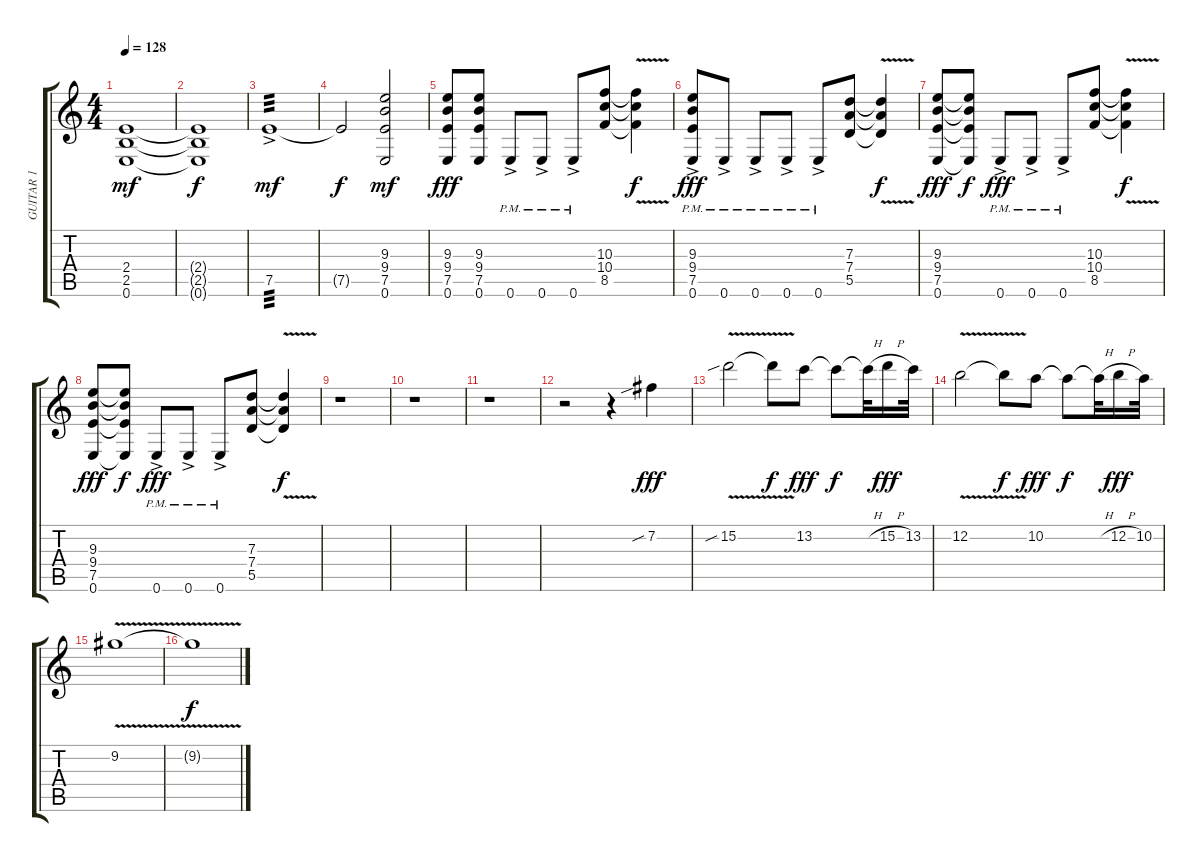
\track ("GUITAR 1" "GUITAR 1") {instrument overdrivenguitar}
\staff {score tabs}
\tuning (E4 B3 G3 D3 A2 E2) {hide}
\ts (4 4)
\tempo 128
\clef g2
\ks aminor
(2.4 2.5 0.6).1{dy mf} |
(2.4{t} 2.5{t} 0.6{t}).1{dy f} |
7.5{ac}.1{tp 3 dy mf} |
7.5{t}.2{dy f} (9.3 9.4 7.5 0.6).2{dy mf} |
(9.3 9.4 7.5 0.6).8{dy fff} (9.3 9.4 7.5 0.6).8 0.6{ac pm}.8 0.6{ac pm}.8 0.6{ac pm}.8 (10.3 10.4 8.5).8 (10.3{v t} 10.4{v t} 8.5{v t}).4{dy f} |
(9.3{ac pm} 9.4{ac pm} 7.5{ac pm} 0.6{ac pm}).8{dy fff} 0.6{ac pm}.8 0.6{ac pm}.8 0.6{ac pm}.8 0.6{ac pm}.8 (7.3 7.4 5.5).8 (7.3{v t} 7.4{v t} 5.5{v t}).4{dy f} |
(9.3 9.4 7.5 0.6).8{dy fff} (9.3{t} 9.4{t} 7.5{t} 0.6{t}).8{dy f} 0.6{ac pm}.8{dy fff} 0.6{ac pm}.8 0.6{ac pm}.8 (10.3 10.4 8.5).8 (10.3{v t} 10.4{v t} 8.5{v t}).4{dy f} |
(9.3 9.4 7.5 0.6).8{dy fff} (9.3{t} 9.4{t} 7.5{t} 0.6{t}).8{dy f} 0.6{ac pm}.8{dy fff} 0.6{ac pm}.8 0.6{ac pm}.8 (7.3 7.4 5.5).8 (7.3{v t} 7.4{v t} 5.5{v t}).4{dy f} |
r.1 |
r.1 |
r.1 |
r.2 r.4 7.2{sib}.4{dy fff} |
15.2{v sib}.2 15.2{t}.8{dy f} 13.2.8{dy fff} 13.2{t}.8{dy f} 13.2{h t}.32 15.2{h}.16{dy fff} 13.2.32 |
12.2{v}.2 12.2{t}.8{dy f} 10.2.8{dy fff} 10.2{t}.8{dy f} 10.2{h t}.32 12.2{h}.16{dy fff} 10.2.32 |
9.2{v}.1 |
9.2{t}.1{dy f}
